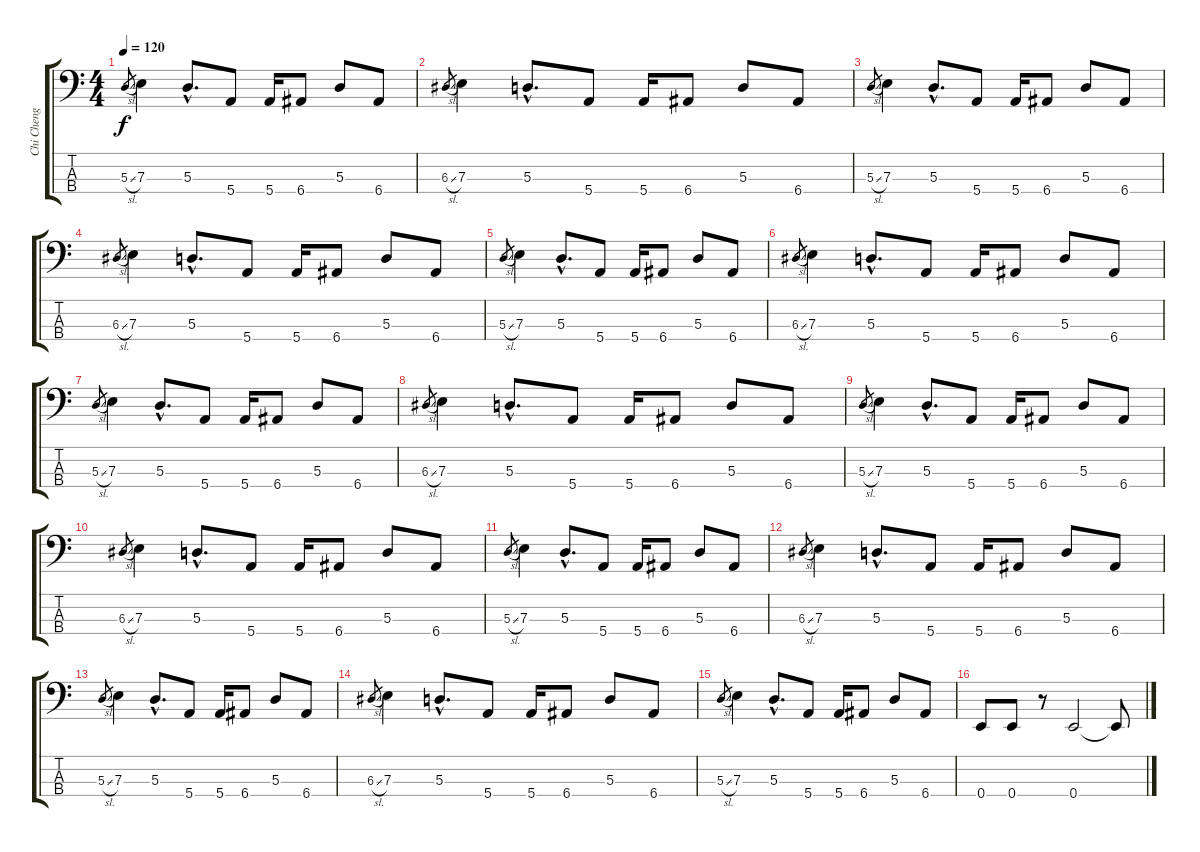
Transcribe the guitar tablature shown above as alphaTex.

\track ("Chi Cheng" "Chi Cheng") {instrument acousticbass}
\staff {score tabs}
\tuning (G2 D2 A1 E1) {hide}
\ts (4 4)
\tempo 120
\clef f4
\ks c
5.3{sl}.8{gr dy f} 7.3.4 5.3{hac}.8{d} 5.4.8 5.4.16 6.4.8 5.3.8 6.4.8 |
6.3{sl}.8{gr} 7.3.4 5.3{hac}.8{d} 5.4.8 5.4.16 6.4.8 5.3.8 6.4.8 |
5.3{sl}.8{gr} 7.3.4 5.3{hac}.8{d} 5.4.8 5.4.16 6.4.8 5.3.8 6.4.8 |
6.3{sl}.8{gr} 7.3.4 5.3{hac}.8{d} 5.4.8 5.4.16 6.4.8 5.3.8 6.4.8 |
5.3{sl}.8{gr} 7.3.4 5.3{hac}.8{d} 5.4.8 5.4.16 6.4.8 5.3.8 6.4.8 |
6.3{sl}.8{gr} 7.3.4 5.3{hac}.8{d} 5.4.8 5.4.16 6.4.8 5.3.8 6.4.8 |
5.3{sl}.8{gr} 7.3.4 5.3{hac}.8{d} 5.4.8 5.4.16 6.4.8 5.3.8 6.4.8 |
6.3{sl}.8{gr} 7.3.4 5.3{hac}.8{d} 5.4.8 5.4.16 6.4.8 5.3.8 6.4.8 |
5.3{sl}.8{gr} 7.3.4 5.3{hac}.8{d} 5.4.8 5.4.16 6.4.8 5.3.8 6.4.8 |
6.3{sl}.8{gr} 7.3.4 5.3{hac}.8{d} 5.4.8 5.4.16 6.4.8 5.3.8 6.4.8 |
5.3{sl}.8{gr} 7.3.4 5.3{hac}.8{d} 5.4.8 5.4.16 6.4.8 5.3.8 6.4.8 |
6.3{sl}.8{gr} 7.3.4 5.3{hac}.8{d} 5.4.8 5.4.16 6.4.8 5.3.8 6.4.8 |
5.3{sl}.8{gr} 7.3.4 5.3{hac}.8{d} 5.4.8 5.4.16 6.4.8 5.3.8 6.4.8 |
6.3{sl}.8{gr} 7.3.4 5.3{hac}.8{d} 5.4.8 5.4.16 6.4.8 5.3.8 6.4.8 |
5.3{sl}.8{gr} 7.3.4 5.3{hac}.8{d} 5.4.8 5.4.16 6.4.8 5.3.8 6.4.8 |
0.4.8 0.4.8 r.8 0.4.2 0.4{t}.8
